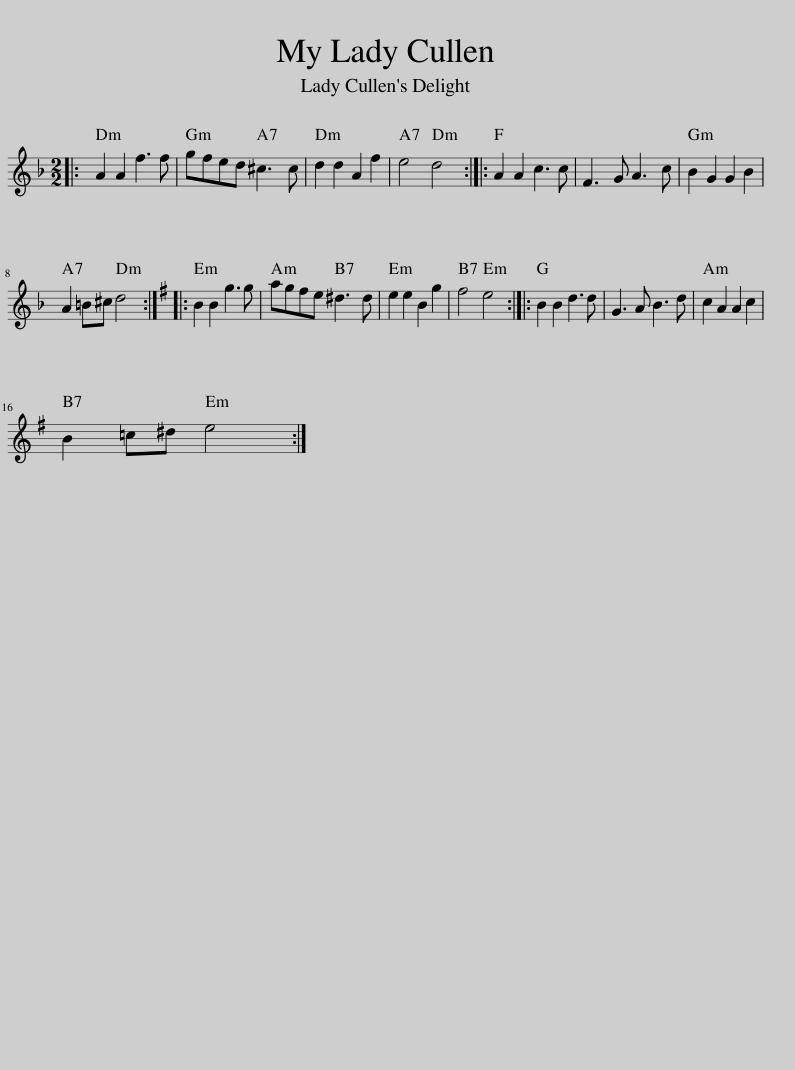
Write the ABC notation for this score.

X:1
L:1/8
M:2/2
I:linebreak $
K:Dmin
V:1 treble
V:1
|: A2 A2 f3 f | gfed ^c3 c | d2 d2 A2 f2 | e4 d4 :: A2 A2 c3 c | %5
 F3 G A3 c | B2 G2 G2 B2 |$ A2 =B^c d4 ::[K:Emin] B2 B2 g3 g | agfe ^d3 d | %10
 e2 e2 B2 g2 | f4 e4 :: B2 B2 d3 d | G3 A B3 d | c2 A2 A2 c2 |$ %15
 B2 =c^d e4 :| %16
